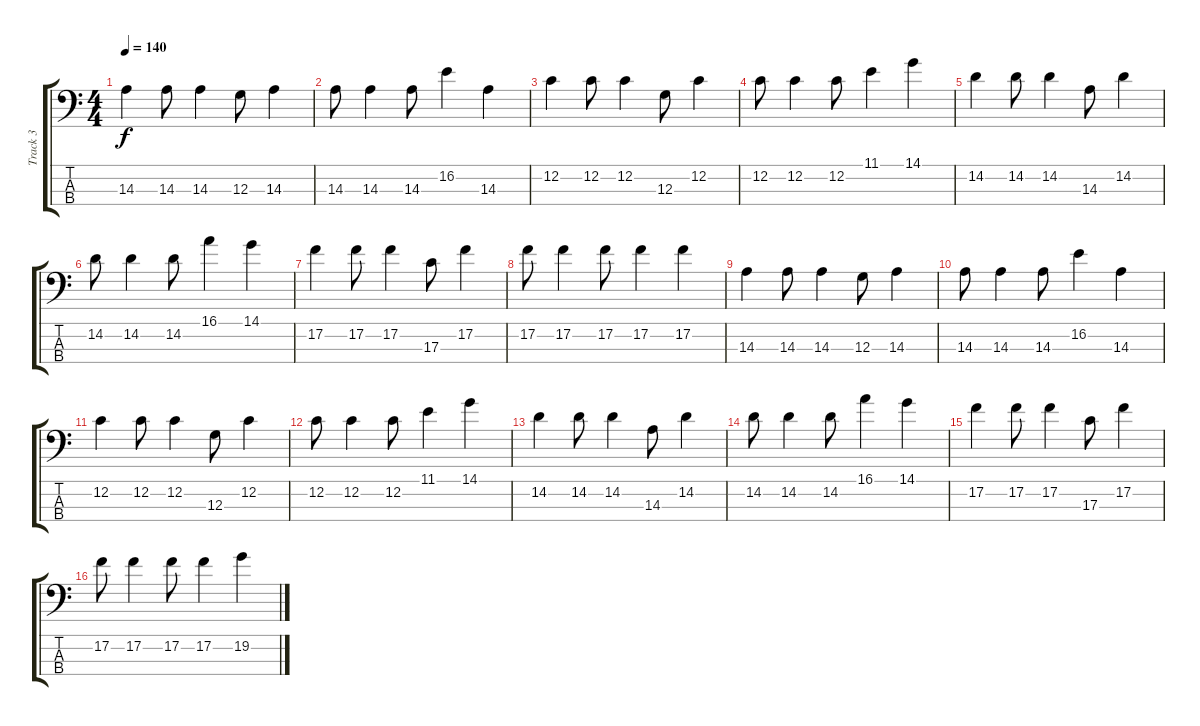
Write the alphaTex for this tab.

\track ("Track 3" "Track 3") {instrument electricbassfinger}
\staff {score tabs}
\tuning (F2 C2 G1 D1) {hide}
\ts (4 4)
\tempo 140
\clef f4
\ks c
14.3.4{dy f} 14.3.8 14.3.4 12.3.8 14.3.4 |
14.3.8 14.3.4 14.3.8 16.2.4 14.3.4 |
12.2.4 12.2.8 12.2.4 12.3.8 12.2.4 |
12.2.8 12.2.4 12.2.8 11.1.4 14.1.4 |
14.2.4 14.2.8 14.2.4 14.3.8 14.2.4 |
14.2.8 14.2.4 14.2.8 16.1.4 14.1.4 |
17.2.4 17.2.8 17.2.4 17.3.8 17.2.4 |
17.2.8 17.2.4 17.2.8 17.2.4 17.2.4 |
14.3.4 14.3.8 14.3.4 12.3.8 14.3.4 |
14.3.8 14.3.4 14.3.8 16.2.4 14.3.4 |
12.2.4 12.2.8 12.2.4 12.3.8 12.2.4 |
12.2.8 12.2.4 12.2.8 11.1.4 14.1.4 |
14.2.4 14.2.8 14.2.4 14.3.8 14.2.4 |
14.2.8 14.2.4 14.2.8 16.1.4 14.1.4 |
17.2.4 17.2.8 17.2.4 17.3.8 17.2.4 |
17.2.8 17.2.4 17.2.8 17.2.4 19.2.4
